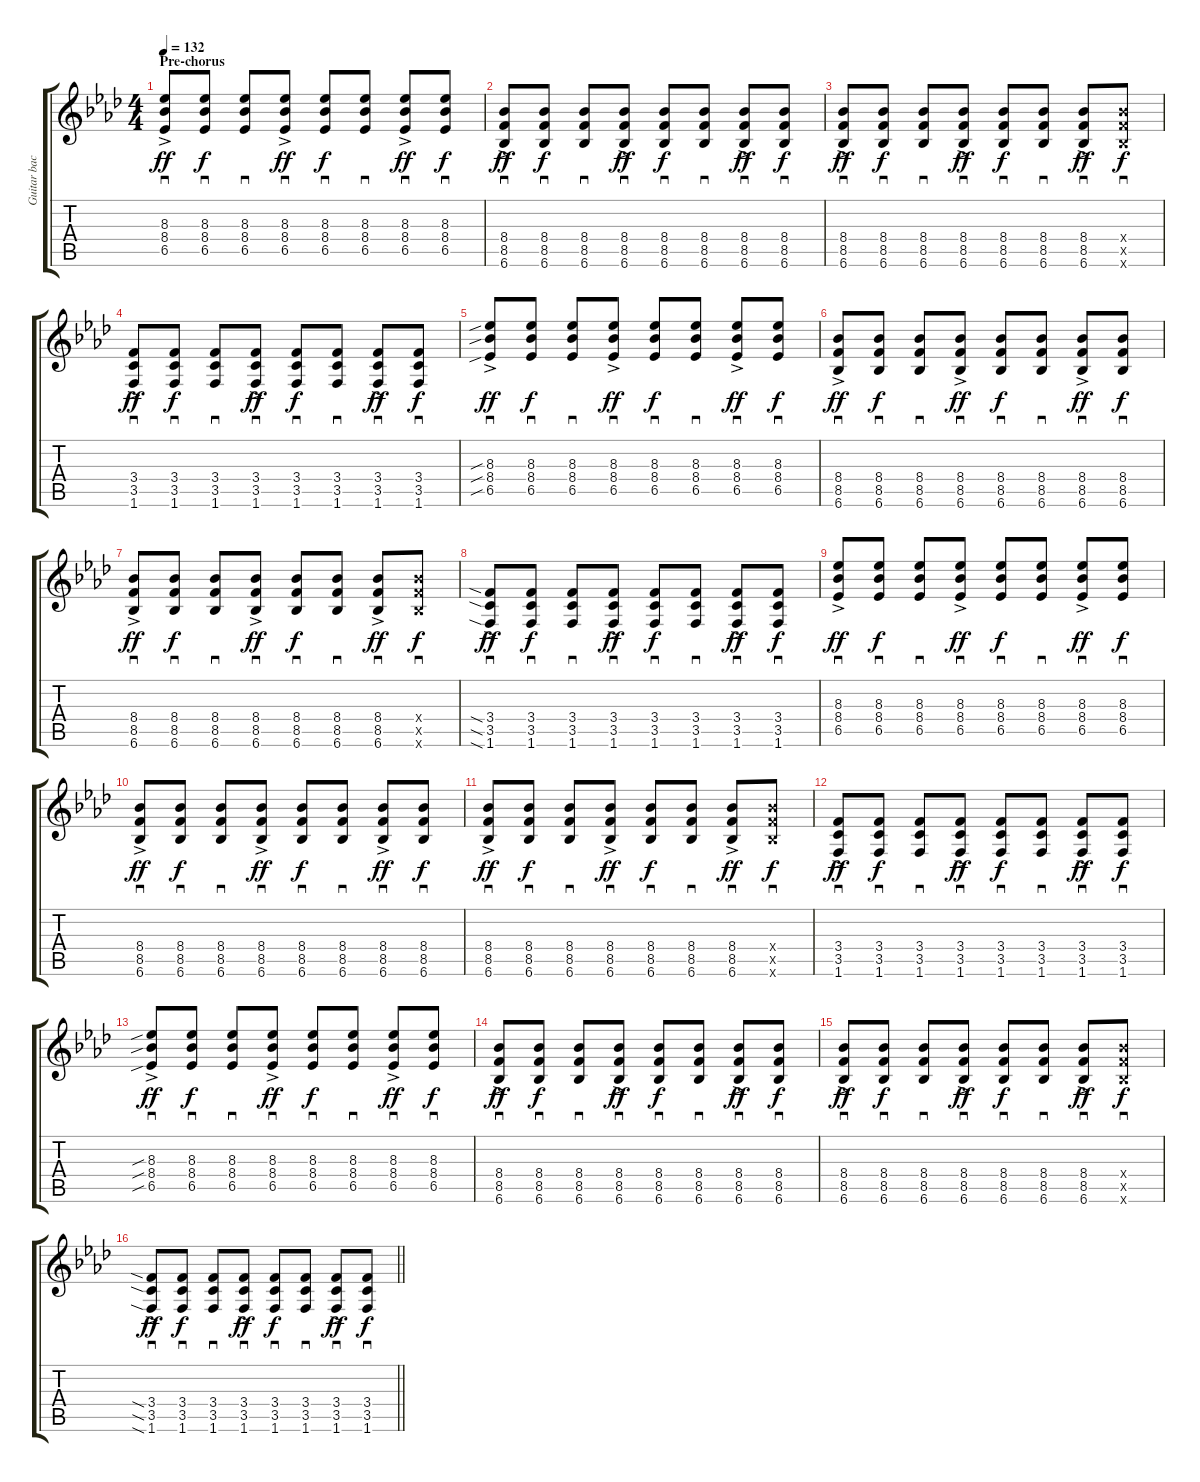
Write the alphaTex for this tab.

\track ("Guitar backup" "Guitar bac") {instrument electricguitarclean}
\staff {score tabs}
\tuning (E4 B3 G3 D3 A2 E2) {hide}
\ts (4 4)
\section ("" "Pre-chorus")
\tempo 132
\clef g2
\ks ab
(8.3{ac} 8.4{ac} 6.5{ac}).8{sd dy ff} (8.3 8.4 6.5).8{sd dy f} (8.3 8.4 6.5).8{sd} (8.3{ac} 8.4{ac} 6.5{ac}).8{sd dy ff} (8.3 8.4 6.5).8{sd dy f} (8.3 8.4 6.5).8{sd} (8.3{ac} 8.4{ac} 6.5{ac}).8{sd dy ff} (8.3 8.4 6.5).8{sd dy f} |
(8.4{ac} 8.5{ac} 6.6{ac}).8{sd dy ff} (8.4 8.5 6.6).8{sd dy f} (8.4 8.5 6.6).8{sd} (8.4{ac} 8.5{ac} 6.6{ac}).8{sd dy ff} (8.4 8.5 6.6).8{sd dy f} (8.4 8.5 6.6).8{sd} (8.4{ac} 8.5{ac} 6.6{ac}).8{sd dy ff} (8.4 8.5 6.6).8{sd dy f} |
(8.4{ac} 8.5{ac} 6.6{ac}).8{sd dy ff} (8.4 8.5 6.6).8{sd dy f} (8.4 8.5 6.6).8{sd} (8.4{ac} 8.5{ac} 6.6{ac}).8{sd dy ff} (8.4 8.5 6.6).8{sd dy f} (8.4 8.5 6.6).8{sd} (8.4{ac} 8.5{ac} 6.6{ac}).8{sd dy ff} (8.4{x} 8.5{x} 6.6{x}).8{sd dy f} |
(3.4{ac} 3.5{ac} 1.6{ac}).8{sd dy ff} (3.4 3.5 1.6).8{sd dy f} (3.4 3.5 1.6).8{sd} (3.4{ac} 3.5{ac} 1.6{ac}).8{sd dy ff} (3.4 3.5 1.6).8{sd dy f} (3.4 3.5 1.6).8{sd} (3.4{ac} 3.5{ac} 1.6{ac}).8{sd dy ff} (3.4 3.5 1.6).8{sd dy f} |
(8.3{sib ac} 8.4{sib ac} 6.5{sib ac}).8{sd dy ff} (8.3 8.4 6.5).8{sd dy f} (8.3 8.4 6.5).8{sd} (8.3{ac} 8.4{ac} 6.5{ac}).8{sd dy ff} (8.3 8.4 6.5).8{sd dy f} (8.3 8.4 6.5).8{sd} (8.3{ac} 8.4{ac} 6.5{ac}).8{sd dy ff} (8.3 8.4 6.5).8{sd dy f} |
(8.4{ac} 8.5{ac} 6.6{ac}).8{sd dy ff} (8.4 8.5 6.6).8{sd dy f} (8.4 8.5 6.6).8{sd} (8.4{ac} 8.5{ac} 6.6{ac}).8{sd dy ff} (8.4 8.5 6.6).8{sd dy f} (8.4 8.5 6.6).8{sd} (8.4{ac} 8.5{ac} 6.6{ac}).8{sd dy ff} (8.4 8.5 6.6).8{sd dy f} |
(8.4{ac} 8.5{ac} 6.6{ac}).8{sd dy ff} (8.4 8.5 6.6).8{sd dy f} (8.4 8.5 6.6).8{sd} (8.4{ac} 8.5{ac} 6.6{ac}).8{sd dy ff} (8.4 8.5 6.6).8{sd dy f} (8.4 8.5 6.6).8{sd} (8.4{ac} 8.5{ac} 6.6{ac}).8{sd dy ff} (8.4{x} 8.5{x} 6.6{x}).8{sd dy f} |
(3.4{sia ac} 3.5{sia ac} 1.6{sia ac}).8{sd dy ff} (3.4 3.5 1.6).8{sd dy f} (3.4 3.5 1.6).8{sd} (3.4{ac} 3.5{ac} 1.6{ac}).8{sd dy ff} (3.4 3.5 1.6).8{sd dy f} (3.4 3.5 1.6).8{sd} (3.4{ac} 3.5{ac} 1.6{ac}).8{sd dy ff} (3.4 3.5 1.6).8{sd dy f} |
(8.3{ac} 8.4{ac} 6.5{ac}).8{sd dy ff} (8.3 8.4 6.5).8{sd dy f} (8.3 8.4 6.5).8{sd} (8.3{ac} 8.4{ac} 6.5{ac}).8{sd dy ff} (8.3 8.4 6.5).8{sd dy f} (8.3 8.4 6.5).8{sd} (8.3{ac} 8.4{ac} 6.5{ac}).8{sd dy ff} (8.3 8.4 6.5).8{sd dy f} |
(8.4{ac} 8.5{ac} 6.6{ac}).8{sd dy ff} (8.4 8.5 6.6).8{sd dy f} (8.4 8.5 6.6).8{sd} (8.4{ac} 8.5{ac} 6.6{ac}).8{sd dy ff} (8.4 8.5 6.6).8{sd dy f} (8.4 8.5 6.6).8{sd} (8.4{ac} 8.5{ac} 6.6{ac}).8{sd dy ff} (8.4 8.5 6.6).8{sd dy f} |
(8.4{ac} 8.5{ac} 6.6{ac}).8{sd dy ff} (8.4 8.5 6.6).8{sd dy f} (8.4 8.5 6.6).8{sd} (8.4{ac} 8.5{ac} 6.6{ac}).8{sd dy ff} (8.4 8.5 6.6).8{sd dy f} (8.4 8.5 6.6).8{sd} (8.4{ac} 8.5{ac} 6.6{ac}).8{sd dy ff} (8.4{x} 8.5{x} 6.6{x}).8{sd dy f} |
(3.4{ac} 3.5{ac} 1.6{ac}).8{sd dy ff} (3.4 3.5 1.6).8{sd dy f} (3.4 3.5 1.6).8{sd} (3.4{ac} 3.5{ac} 1.6{ac}).8{sd dy ff} (3.4 3.5 1.6).8{sd dy f} (3.4 3.5 1.6).8{sd} (3.4{ac} 3.5{ac} 1.6{ac}).8{sd dy ff} (3.4 3.5 1.6).8{sd dy f} |
(8.3{sib ac} 8.4{sib ac} 6.5{sib ac}).8{sd dy ff} (8.3 8.4 6.5).8{sd dy f} (8.3 8.4 6.5).8{sd} (8.3{ac} 8.4{ac} 6.5{ac}).8{sd dy ff} (8.3 8.4 6.5).8{sd dy f} (8.3 8.4 6.5).8{sd} (8.3{ac} 8.4{ac} 6.5{ac}).8{sd dy ff} (8.3 8.4 6.5).8{sd dy f} |
(8.4{ac} 8.5{ac} 6.6{ac}).8{sd dy ff} (8.4 8.5 6.6).8{sd dy f} (8.4 8.5 6.6).8{sd} (8.4{ac} 8.5{ac} 6.6{ac}).8{sd dy ff} (8.4 8.5 6.6).8{sd dy f} (8.4 8.5 6.6).8{sd} (8.4{ac} 8.5{ac} 6.6{ac}).8{sd dy ff} (8.4 8.5 6.6).8{sd dy f} |
(8.4{ac} 8.5{ac} 6.6{ac}).8{sd dy ff} (8.4 8.5 6.6).8{sd dy f} (8.4 8.5 6.6).8{sd} (8.4{ac} 8.5{ac} 6.6{ac}).8{sd dy ff} (8.4 8.5 6.6).8{sd dy f} (8.4 8.5 6.6).8{sd} (8.4{ac} 8.5{ac} 6.6{ac}).8{sd dy ff} (8.4{x} 8.5{x} 6.6{x}).8{sd dy f} |
\barLineRight lightlight
(3.4{sia ac} 3.5{sia ac} 1.6{sia ac}).8{sd dy ff} (3.4 3.5 1.6).8{sd dy f} (3.4 3.5 1.6).8{sd} (3.4{ac} 3.5{ac} 1.6{ac}).8{sd dy ff} (3.4 3.5 1.6).8{sd dy f} (3.4 3.5 1.6).8{sd} (3.4{ac} 3.5{ac} 1.6{ac}).8{sd dy ff} (3.4 3.5 1.6).8{sd dy f}
